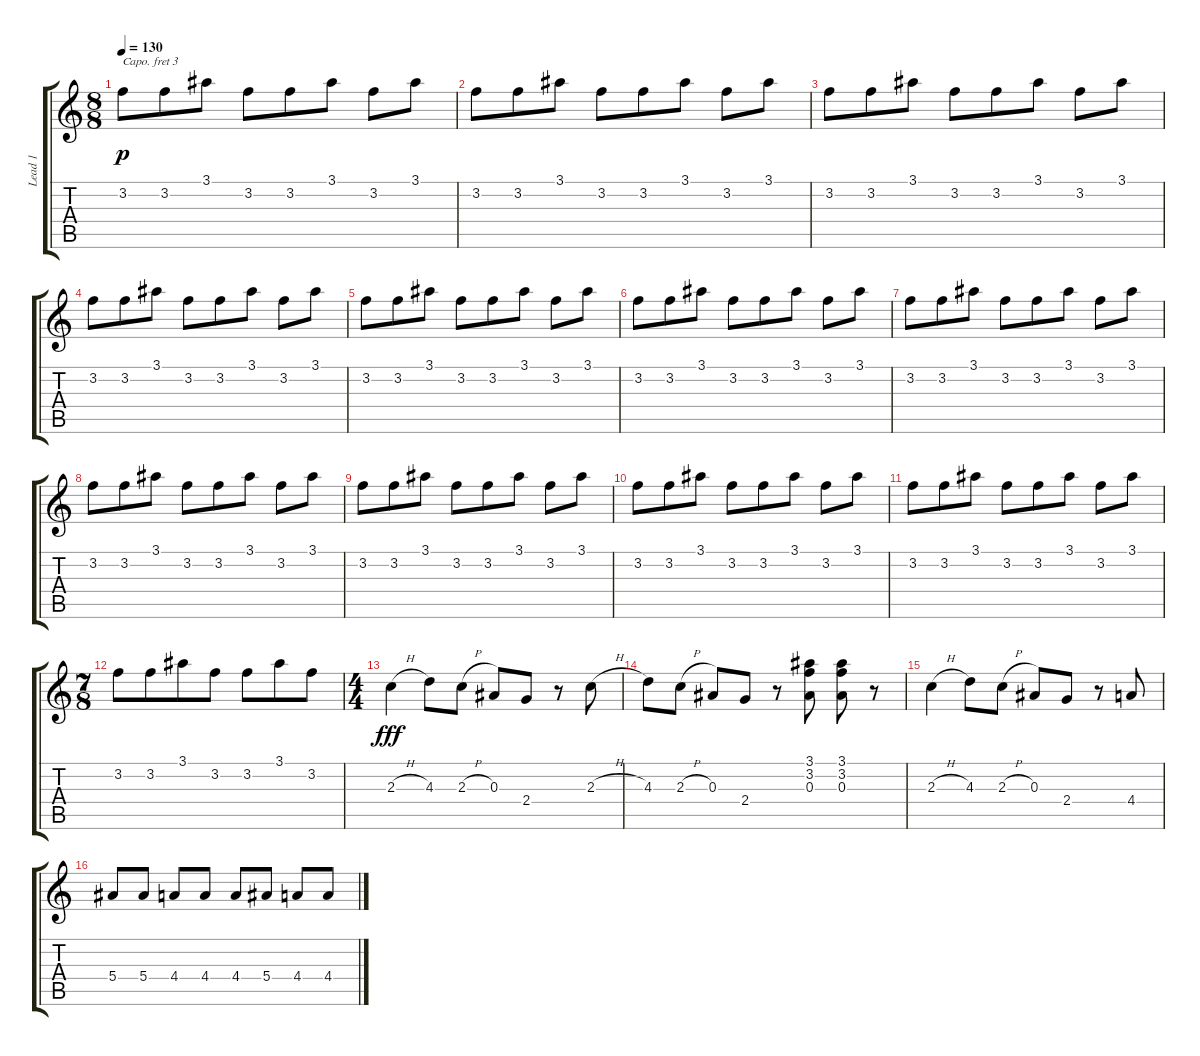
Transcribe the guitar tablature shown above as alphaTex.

\track ("Lead 1" "Lead 1") {instrument acousticguitarsteel}
\staff {score tabs}
\capo 3
\tuning (E4 B3 G3 D3 A2 E2) {hide}
\ts (8 8)
\tempo 130
\clef g2
\ks c
3.2.8{dy p} 3.2.8 3.1.8 3.2.8 3.2.8 3.1.8 3.2.8 3.1.8 |
3.2.8 3.2.8 3.1.8 3.2.8 3.2.8 3.1.8 3.2.8 3.1.8 |
3.2.8 3.2.8 3.1.8 3.2.8 3.2.8 3.1.8 3.2.8 3.1.8 |
3.2.8 3.2.8 3.1.8 3.2.8 3.2.8 3.1.8 3.2.8 3.1.8 |
3.2.8 3.2.8 3.1.8 3.2.8 3.2.8 3.1.8 3.2.8 3.1.8 |
3.2.8 3.2.8 3.1.8 3.2.8 3.2.8 3.1.8 3.2.8 3.1.8 |
3.2.8 3.2.8 3.1.8 3.2.8 3.2.8 3.1.8 3.2.8 3.1.8 |
3.2.8 3.2.8 3.1.8 3.2.8 3.2.8 3.1.8 3.2.8 3.1.8 |
3.2.8 3.2.8 3.1.8 3.2.8 3.2.8 3.1.8 3.2.8 3.1.8 |
3.2.8 3.2.8 3.1.8 3.2.8 3.2.8 3.1.8 3.2.8 3.1.8 |
3.2.8 3.2.8 3.1.8 3.2.8 3.2.8 3.1.8 3.2.8 3.1.8 |
\ts (7 8)
3.2.8 3.2.8 3.1.8 3.2.8 3.2.8 3.1.8 3.2.8 |
\ts (4 4)
2.3{h}.4{dy fff} 4.3.8 2.3{h}.8 0.3.8 2.4.8 r.8 2.3{h}.8 |
4.3.8 2.3{h}.8 0.3.8 2.4.8 r.8 (3.1 3.2 0.3).8 (3.1 3.2 0.3).8 r.8 |
2.3{h}.4 4.3.8 2.3{h}.8 0.3.8 2.4.8 r.8 4.4.8 |
5.4.8 5.4.8 4.4.8 4.4.8 4.4.8 5.4.8 4.4.8 4.4.8
